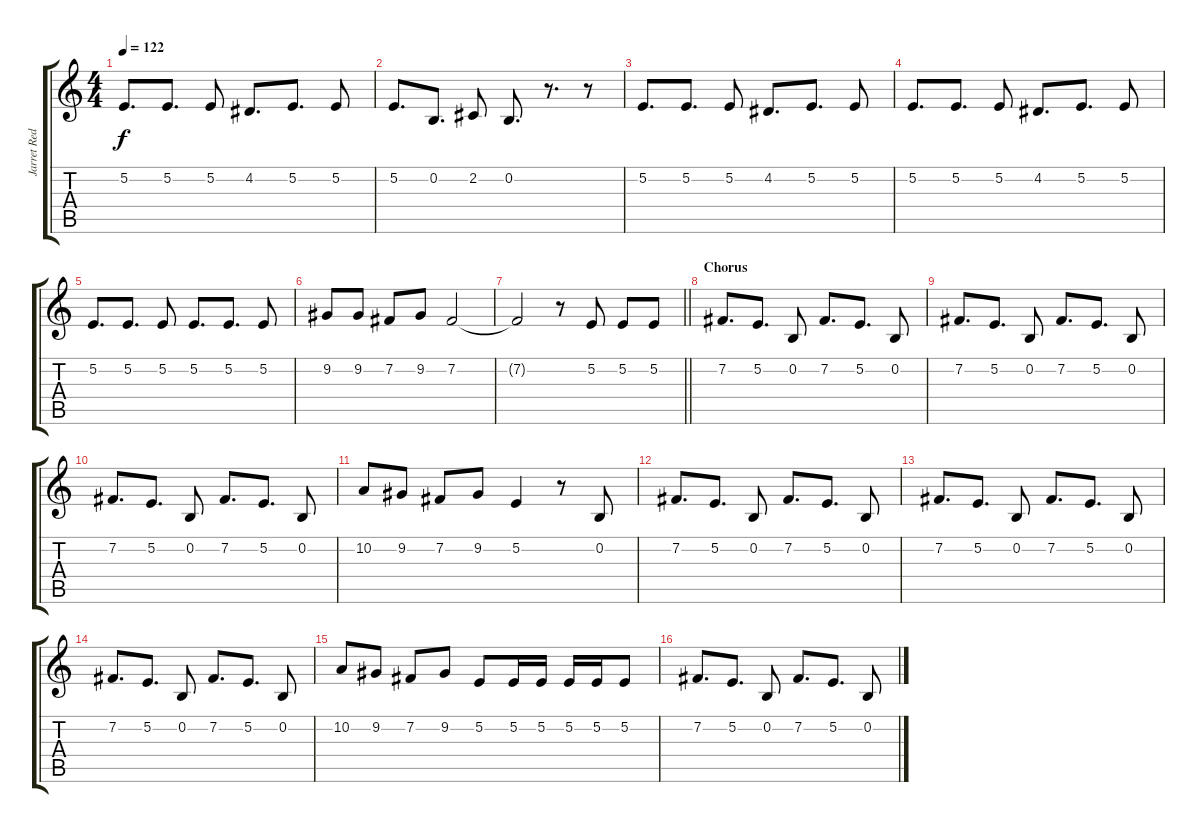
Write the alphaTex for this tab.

\track ("Jarret Reddick - Vocals" "Jarret Red") {instrument altosax}
\staff {score tabs}
\tuning (E4 B3 G3 D3 A2 E2) {hide}
\ts (4 4)
\tempo 122
\clef g2
\ks c
5.2.8{d dy f} 5.2.8{d} 5.2.8 4.2.8{d} 5.2.8{d} 5.2.8 |
5.2.8{d} 0.2.8{d} 2.2.8 0.2.8{d} r.8{d} r.8 |
5.2.8{d} 5.2.8{d} 5.2.8 4.2.8{d} 5.2.8{d} 5.2.8 |
5.2.8{d} 5.2.8{d} 5.2.8 4.2.8{d} 5.2.8{d} 5.2.8 |
5.2.8{d} 5.2.8{d} 5.2.8 5.2.8{d} 5.2.8{d} 5.2.8 |
9.2.8 9.2.8 7.2.8 9.2.8 7.2.2 |
\barLineRight lightlight
7.2{t}.2 r.8 5.2.8 5.2.8 5.2.8 |
\section ("" "Chorus")
7.2.8{d} 5.2.8{d} 0.2.8 7.2.8{d} 5.2.8{d} 0.2.8 |
7.2.8{d} 5.2.8{d} 0.2.8 7.2.8{d} 5.2.8{d} 0.2.8 |
7.2.8{d} 5.2.8{d} 0.2.8 7.2.8{d} 5.2.8{d} 0.2.8 |
10.2.8 9.2.8 7.2.8 9.2.8 5.2.4 r.8 0.2.8 |
7.2.8{d} 5.2.8{d} 0.2.8 7.2.8{d} 5.2.8{d} 0.2.8 |
7.2.8{d} 5.2.8{d} 0.2.8 7.2.8{d} 5.2.8{d} 0.2.8 |
7.2.8{d} 5.2.8{d} 0.2.8 7.2.8{d} 5.2.8{d} 0.2.8 |
10.2.8 9.2.8 7.2.8 9.2.8 5.2.8 5.2.16 5.2.16 5.2.16 5.2.16 5.2.8 |
7.2.8{d} 5.2.8{d} 0.2.8 7.2.8{d} 5.2.8{d} 0.2.8
